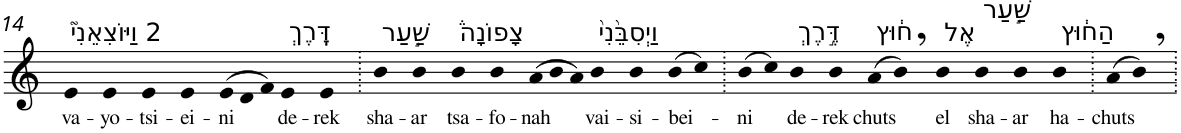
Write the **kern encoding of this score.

**kern	**text
*part1	*part1
*staff1	*staff1
*I"Piano	*
*I'Pno	*
!!LO:PB:g=z
*clefG2	*
*k[]	*
=14	=14
!LO:TX:a:t=2 וַיּוֹצִאֵנִי֮	!
!	!LO:LY:b
4e	va-
!	!LO:LY:b
4e	-yo-
!	!LO:LY:b
4e	-tsi-
!	!LO:LY:b
4e	-ei-
*Xtuplet	*
!	!LO:LY:b
(>12e	-ni
12d	.
12f)	.
!LO:TX:a:t=דֶּֽרֶךְ	!
!	!LO:LY:b
4e	de-
!	!LO:LY:b
4e	-rek
=15.	=15.
!LO:TX:a:t=שַׁ֣עַר	!
!	!LO:LY:b
4b	sha-
!	!LO:LY:b
4b	-ar
!LO:TX:a:t=צָפוֹנָה֒	!
!	!LO:LY:b
4b	tsa-
!	!LO:LY:b
4b	-fo-
!	!LO:LY:b
(>12a	-nah
12b	.
12a)	.
!LO:TX:a:t=וַיְסִבֵּ֙נִי֙	!
!	!LO:LY:b
4b	vai-
!	!LO:LY:b
4b	-si-
!	!LO:LY:b
(>8b	-bei-
8cc)	.
=16.	=16.
!	!LO:LY:b
(>8b	-ni
8cc)	.
!LO:TX:a:t=דֶּ֣רֶךְ	!
!	!LO:LY:b
4b	de-
!	!LO:LY:b
4b	-rek
!LO:TX:a:t=ח֔וּץ	!
!	!LO:LY:b
(>8a	chuts
8b,)	.
!LO:TX:a:t=אֶל	!
!	!LO:LY:b
4b	el
!LO:TX:a:t=שַׁ֣עַר	!
!	!LO:LY:b
4b	sha-
!	!LO:LY:b
4b	-ar
!LO:TX:a:t=הַח֔וּץ	!
!	!LO:LY:b
4b	ha-
=17.	=17.
!	!LO:LY:b
(>8a	-chuts
8b,)	.
=.	=.
*-	*-
